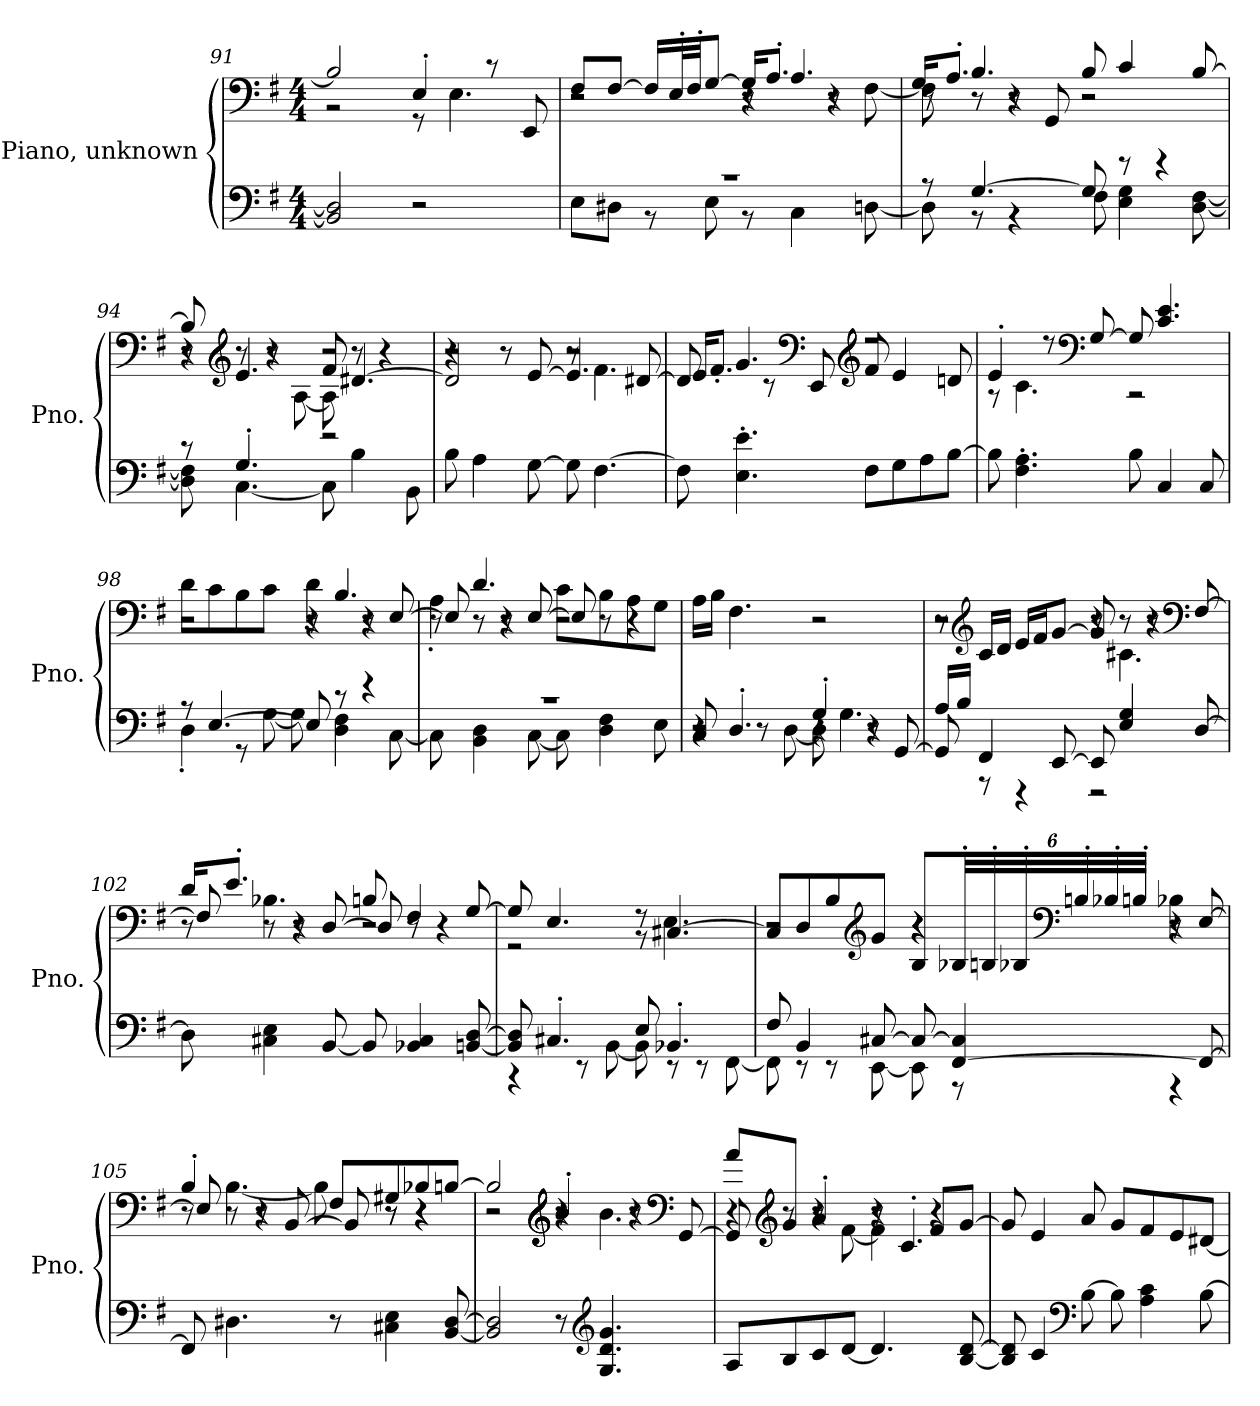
**kern	**kern
*part1	*part1
*staff2	*staff1
*I"Piano, unknown	*
*I'Pno.	*
!!LO:LB:g=z
*clefF4	*clefF4
*k[f#]	*k[f#]
*M4/4	*M4/4
=91	=91
*	*^
2BB/] 2D#/]	2B/]	2r
2r	4E'/	8r
.	.	4.E\
.	8r	.
.	8EE/	.
=92	=92	=92
*^	*	*^
1r	8E\L	2r	2r	8F#/L
.	8D#X\J	.	.	[8F#/J
.	8r	.	.	16F#/LL]
.	.	.	.	32E'/L
.	.	.	.	32F#'/JJ
.	8E\	.	.	[8G/J
.	8r	8r	4r	16G/KL]
.	.	.	.	8.A'/J
.	4C\	4.A/	.	.
.	.	.	8r	4r
.	[8Dn\	.	[8F#\	.
=93	=93	=93	=93	=93
8r	8D\]	8r	8F#\]	16G/KL
.	.	.	.	8.A'/J
[4.G/	8r	4.B/	8r	.
.	4r	.	4r	8r
.	.	.	.	8GG/
8G/]	8F#\	2r	2r	8B/
8r	4E\ 4G\	.	.	4c/
4r	.	.	.	.
.	[8D\ [8F#\	.	.	[8B/
!!LO:LB:g=z	!!	!!
=94	=94	=94	=94	=94
8r	8D\] 8F#\]	8r	4r	8B/]
*	*	*clefG2	*	*
4.G'/	[4.C\	4.e/	.	8r
.	.	.	8r	4r
.	.	.	[8A\	.
2r	8C\]	2r	8A\]	8f#/
.	4B\	.	8r	[4.d#X/
.	.	.	4r	.
.	8BB\	.	.	.
*v	*v	*	*	*
=95	=95	=95	=95
8B\	4r	2r	2d#/]
4A\	.	.	.
.	8r	.	.
[8G\	[8e/	.	.
8G\]	4.e/]	8r	2r
[4.F#\	.	4.f#\	.
.	[8d#X/	.	.
*	*	*v	*v
=96	=96	=96
8F#\]	8d#/]	16e/KL
.	.	8.f#'/J
4.E\' 4.e\'	4.g/	.
.	.	8r
*	*clefF4	*
.	.	8EE/
*	*clefG2	*
8F#\L	2r	8f#/
8G\	.	4e/
8A\	.	.
[8B\J	.	8dn/
!!LO:LB:g=z	!!
=97	=97	=97
8B\]	4e'/	8r
4.F#\' 4.A\'	.	4.c\
.	8r	.
*	*clefF4	*
.	[8G/	.
8B\	8G/]	2r
4C/	4.c/ 4.e/	.
8C/	.	.
=98	=98	=98
*^	*	*^
8r	4D'\	2r	8d\L	2r
[4.E/	.	.	8c\	.
.	8r	.	8B\	.
.	[8G\	.	8c\J	.
8E/]	8G\]	8r	4d'\	4r
8r	4D\ 4F#\	4.B/	.	.
4r	.	.	4r	8r
.	[8C\	.	.	[8E/
=99	=99	=99	=99	=99
1r	8C\]	8r	4A'\	8E/]
.	4BB\ 4D\	4.d/	.	8r
.	.	.	4r	8r
.	[8C\	.	.	[8E/
.	8C\]	2r	8c\L	8E/]
.	4D\ 4F#\	.	8B\	8r
.	.	.	8A\	4r
.	8E\	.	8G\J	.
*	*	*v	*v	*v
!!LO:LB:g=z
=100	=100	=100
*	*^	*
8C/	4r	2r	16A\LL
.	.	.	16B\JJ
4.D'/	.	.	4.F#\
.	8r	.	.
.	[8D\	.	.
4G'/	8D\]	4r	2r
.	4.G\	.	.
4r	.	8r	.
.	.	[8GG/	.
*	*v	*v	*
=101	=101	=101
*	*	*^
*	*	*	*^
16A/LL	8GG/]	8r	2r	2r
16B/JJ	.	.	.	.
*	*	*clefG2	*	*
4FF#/	8r	16c/LL	.	.
.	.	16d/JJ	.	.
.	4r	16e/LL	.	.
.	.	16f#/J	.	.
[8EE/	.	[8g/J	.	.
8EE/]	2r	8g/]	8r	4r
4E/ 4G/	.	8r	4.c#X\	.
.	.	4r	.	8r
*	*	*clefF4	*	*
[8D/	.	.	.	[8F#/
*v	*v	*	*	*
=102	=102	=102	=102
8D\]	16d/KL	8r	8F#/]
.	8.e'/J	.	.
4C#X\ 4E\	.	4.B-X\	8r
.	4r	.	8r
[8BB/	.	.	[8D/
8BB/]	8Bn/	2r	8D/]
4BB-X/ 4C#/	4F#/	.	8r
.	.	.	4r
[8BBn/ [8D/	[8G/	.	.
*	*	*v	*v
!!LO:LB:g=z
=103	=103	=103
*^	*	*
8BB/] 8D/]	4r	8G/]	2r
4.C#X'/	.	4.E/	.
.	8r	.	.
.	[8BB\	.	.
8E/	8BB\]	8r	8r
4.BB-X'/	8r	[4.C#X/	4.E\
.	8r	.	.
.	[8FF#\	.	.
=104	=104	=104	=104
*	*	*	*^
8F#/	8FF#\]	8C#/L]	2r	2r
4BB/	8r	8D/	.	.
.	8r	8B/	.	.
*	*	*clefG2	*	*
[8C#X/	[8EE\	8g/J	.	.
8C#/_	8EE\]	8B/L	4r	4r
*	*	*Xbrackettup	*	*
[4FF#/ 4C#/]	8r	48B-X'/LL	.	.
.	.	48Bn'/	.	.
.	.	48B-X'/	.	.
*	*	*clefF4	*	*
.	.	48Bn'/	.	.
.	.	48B-X'/	.	.
.	.	48Bn'/JJJ	.	.
.	4r	4r	4B-X\	8r
8FF#/_	.	.	.	[8E/
*v	*v	*	*	*
!!LO:PB:g=z	!!	!!
=105	=105	=105	=105
8FF#/]	4B'/	8r	8E/]
4.D#X\	.	[4.B\	8r
.	4r	.	8r
.	.	.	[8BB/
8r	8F#/L	8B\]	8BB/]
4C#X\ 4E\	8G#X/	8r	8r
.	8B-X/	4r	4r
[8BB/ [8D#/	[8Bn/J	.	.
=106	=106	=106	=106
2BB/] 2D#/]	2B/]	2r	2r
*	*clefG2	*	*
8r	4b'/	8r	4r
*clefG2	*	*	*
4.G/ 4.d/ 4.g/	.	4.b\	.
.	4r	.	8r
*	*clefF4	*	*
.	.	.	[8GG/
=107	=107	=107	=107
8A/L	8a/L	4r	8GG/]
*	*clefG2	*	*
8B/	8g/J	.	8r
8c/	4a'/	8r	4r
[8d/J	.	[8f#\	.
4.d/]	4r	4f#\]	8r
.	.	.	4.c'/
.	8f#/L	4r	.
[8B/ [8d/	[8g/J	.	.
*	*v	*v	*v
!!LO:LB:g=z
=108	=108
8B/] 8d/]	8g/]
4c/	4e/
*clefF4	*
[8B\	8a/
8B\]	8g/L
4A\ 4c\	8f#/
.	8e/
[8B\	[8d#X/J
=	=
*-	*-
